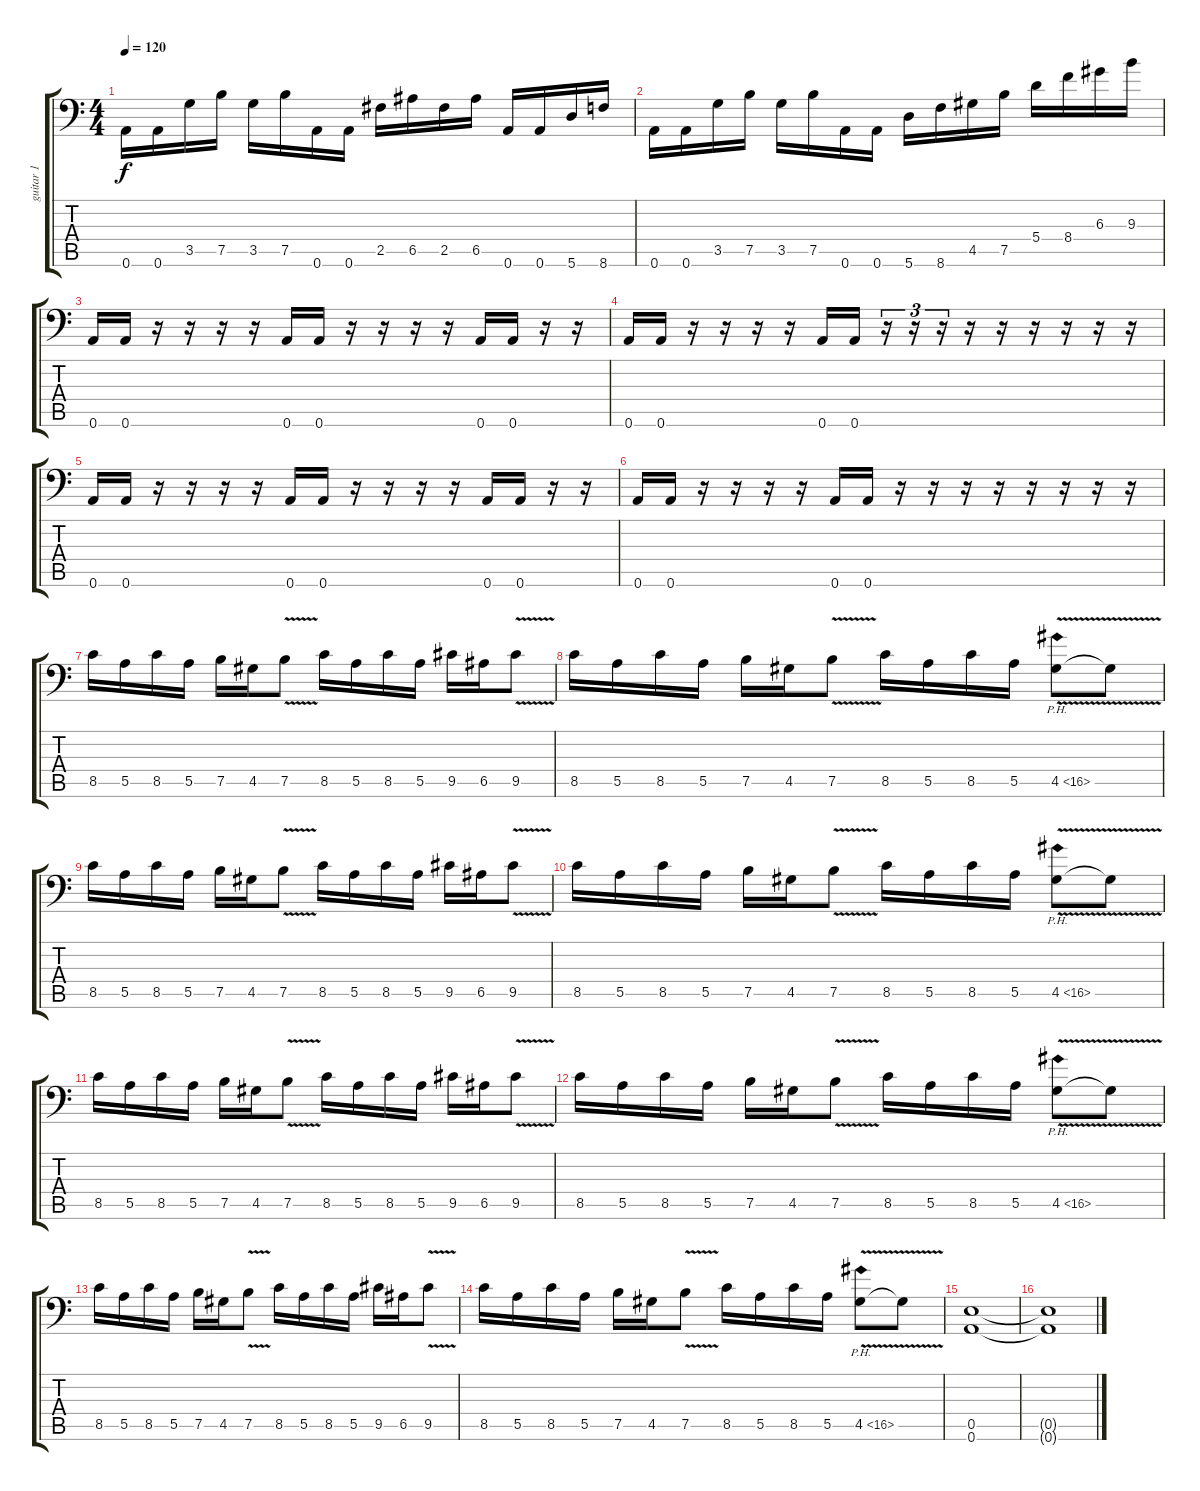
\track ("guitar 1" "guitar 1") {instrument overdrivenguitar}
\staff {score tabs}
\tuning (B3 Gb3 D3 A2 E2 A1) {hide}
\ts (4 4)
\tempo 120
\clef f4
\ks c
0.6.16{dy f} 0.6.16 3.5.16 7.5.16 3.5.16 7.5.16 0.6.16 0.6.16 2.5.16 6.5.16 2.5.16 6.5.16 0.6.16 0.6.16 5.6.16 8.6.16 |
0.6.16 0.6.16 3.5.16 7.5.16 3.5.16 7.5.16 0.6.16 0.6.16 5.6.16 8.6.16 4.5.16 7.5.16 5.4.16 8.4.16 6.3.16 9.3.16 |
0.6.16 0.6.16 r.16 r.16 r.16 r.16 0.6.16 0.6.16 r.16 r.16 r.16 r.16 0.6.16 0.6.16 r.16 r.16 |
0.6.16 0.6.16 r.16 r.16 r.16 r.16 0.6.16 0.6.16 r.16{tu (3 2)} r.16{tu (3 2)} r.16{tu (3 2)} r.16 r.16 r.16 r.16 r.16 r.16 |
0.6.16 0.6.16 r.16 r.16 r.16 r.16 0.6.16 0.6.16 r.16 r.16 r.16 r.16 0.6.16 0.6.16 r.16 r.16 |
0.6.16 0.6.16 r.16 r.16 r.16 r.16 0.6.16 0.6.16 r.16 r.16 r.16 r.16 r.16 r.16 r.16 r.16 |
8.5.16 5.5.16 8.5.16 5.5.16 7.5.16 4.5.16 7.5{v}.8 8.5.16 5.5.16 8.5.16 5.5.16 9.5.16 6.5.16 9.5{v}.8 |
8.5.16 5.5.16 8.5.16 5.5.16 7.5.16 4.5.16 7.5{v}.8 8.5.16 5.5.16 8.5.16 5.5.16 4.5{ph 12 v}.8 4.5{t}.8 |
8.5.16 5.5.16 8.5.16 5.5.16 7.5.16 4.5.16 7.5{v}.8 8.5.16 5.5.16 8.5.16 5.5.16 9.5.16 6.5.16 9.5{v}.8 |
8.5.16 5.5.16 8.5.16 5.5.16 7.5.16 4.5.16 7.5{v}.8 8.5.16 5.5.16 8.5.16 5.5.16 4.5{ph 12 v}.8 4.5{t}.8 |
8.5.16 5.5.16 8.5.16 5.5.16 7.5.16 4.5.16 7.5{v}.8 8.5.16 5.5.16 8.5.16 5.5.16 9.5.16 6.5.16 9.5{v}.8 |
8.5.16 5.5.16 8.5.16 5.5.16 7.5.16 4.5.16 7.5{v}.8 8.5.16 5.5.16 8.5.16 5.5.16 4.5{ph 12 v}.8 4.5{t}.8 |
8.5.16 5.5.16 8.5.16 5.5.16 7.5.16 4.5.16 7.5{v}.8 8.5.16 5.5.16 8.5.16 5.5.16 9.5.16 6.5.16 9.5{v}.8 |
8.5.16 5.5.16 8.5.16 5.5.16 7.5.16 4.5.16 7.5{v}.8 8.5.16 5.5.16 8.5.16 5.5.16 4.5{ph 12 v}.8 4.5{t}.8 |
(0.5 0.6).1 |
(0.5{t} 0.6{t}).1
